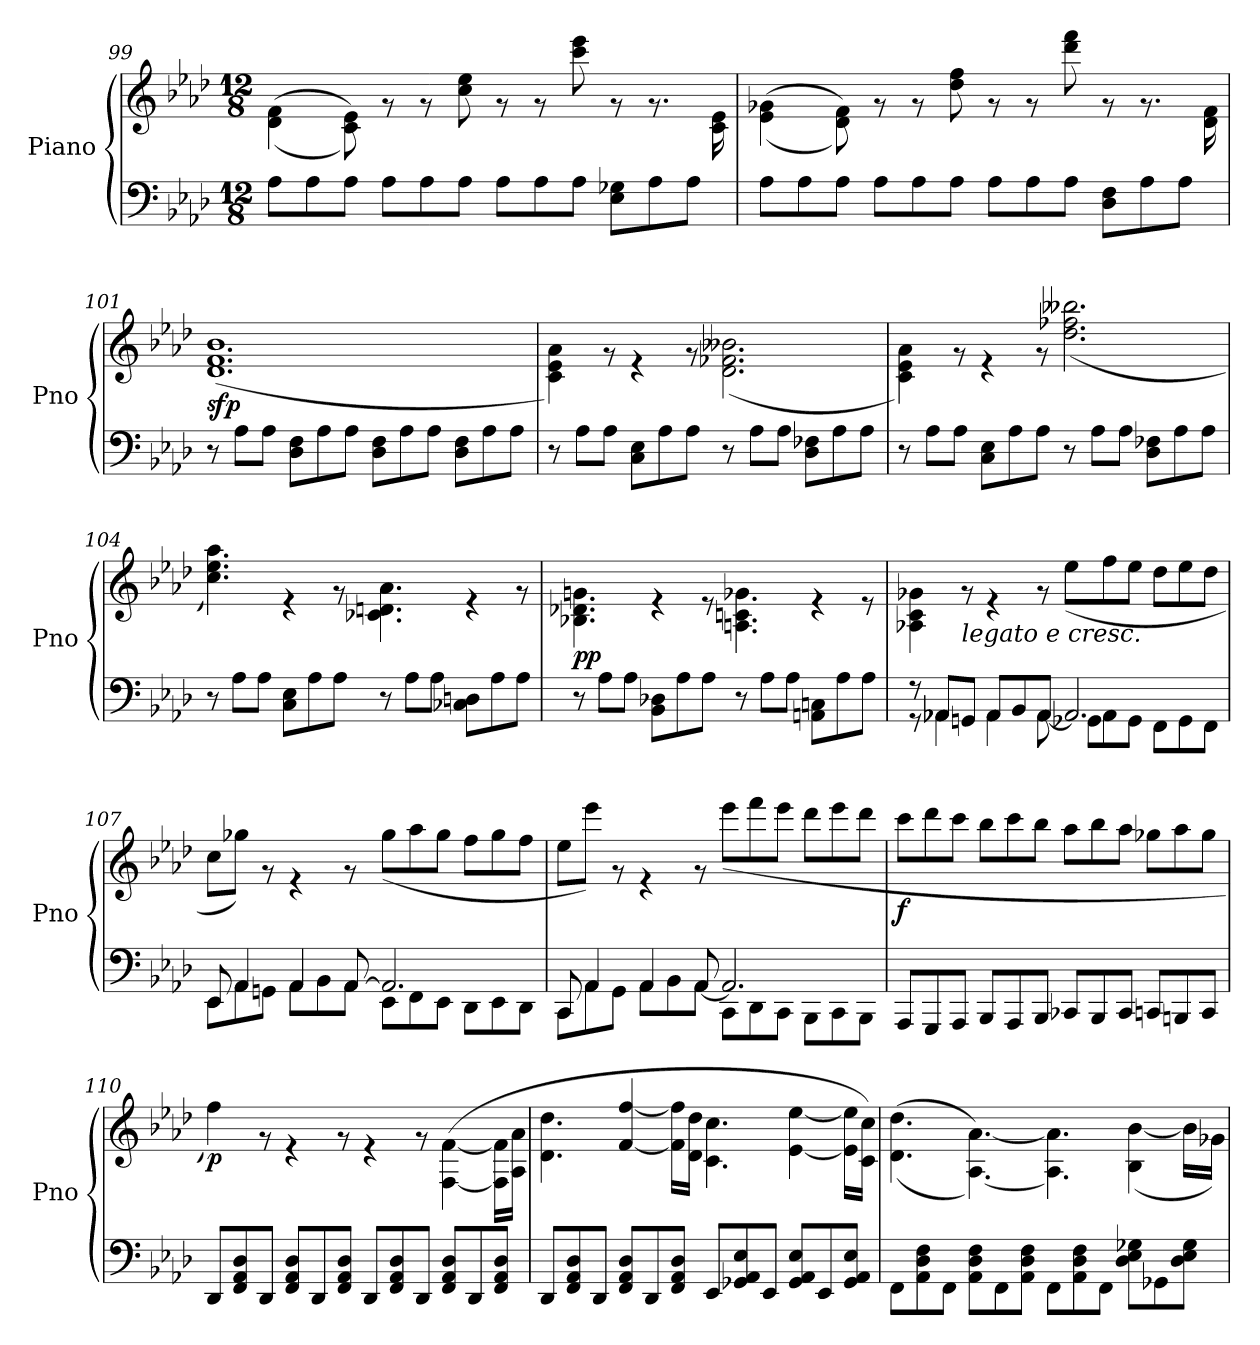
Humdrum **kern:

**kern	**kern	**dynam
*part1	*part1	*part1
*staff2	*staff1	*staff1/2
*I"Piano	*	*
*I'Pno	*	*
*clefF4	*clefG2	*
*k[b-e-a-d-]	*k[b-e-a-d-]	*
*M12/8	*M12/8	*
=99	=99	=99
*	*^	*
8A-\L	1.ryy	(<(<4d-\ 4f\	.
8A-\	.	.	.
8A-\J	.	8c\ 8e-\))	.
8A-\L	.	8r	.
8A-\	.	8r	.
8A-\J	.	8cc\ 8ee-\	.
8A-\L	.	8r	.
8A-\	.	8r	.
8A-\J	.	8ccc\ 8eee-\	.
8E-\ 8G-X\L	.	8r	.
8A-\	.	8.r	.
8A-\J	.	.	.
.	.	16c\ 16e-\	.
!!LO:LB:g=z	!!
=100	=100	=100	=100
8A-\L	1.ryy	(<(<4e-\ 4g-X\	.
8A-\	.	.	.
8A-\J	.	8d-\ 8f\))	.
8A-\L	.	8r	.
8A-\	.	8r	.
8A-\J	.	8dd-\ 8ff\	.
8A-\L	.	8r	.
8A-\	.	8r	.
8A-\J	.	8ddd-\ 8fff\	.
8D-\ 8F\L	.	8r	.
8A-\	.	8.r	.
8A-\J	.	.	.
.	.	16d-\ 16f\	.
=101	=101	=101	=101
!	!	!	!LO:DY:b
8r	1.ryy	(>1.d- 1.f 1.b-	sfp
8A-\L	.	.	.
8A-\J	.	.	.
8D-\ 8F\L	.	.	.
8A-\	.	.	.
8A-\J	.	.	.
8D-\ 8F\L	.	.	.
8A-\	.	.	.
8A-\J	.	.	.
8D-\ 8F\L	.	.	.
8A-\	.	.	.
8A-\J	.	.	.
=102	=102	=102	=102
8r	1.ryy	4c\ 4e-\ 4a-\)	.
8A-\L	.	.	.
8A-\J	.	8r	.
8C\ 8E-\L	.	4r	.
8A-\	.	.	.
8A-\J	.	8r	.
8r	.	(>2.d-\ 2.f-X\ 2.b--X\	.
8A-\L	.	.	.
8A-\J	.	.	.
8D-\ 8F-X\L	.	.	.
8A-\	.	.	.
8A-\J	.	.	.
!!LO:LB:g=z	!!
=103	=103	=103	=103
8r	1.ryy	4c\ 4e-\ 4a-\)	.
8A-\L	.	.	.
8A-\J	.	8r	.
8C\ 8E-\L	.	4r	.
8A-\	.	.	.
8A-\J	.	8r	.
8r	.	(<2.dd-\ 2.ff-X\ 2.bb--X\	.
8A-\L	.	.	.
8A-\J	.	.	.
8D-\ 8F-X\L	.	.	.
8A-\	.	.	.
8A-\J	.	.	.
=104	=104	=104	=104
8r	1.ryy	4.cc\ 4.ee-\ 4.aa-\)	.
8A-\L	.	.	.
8A-\J	.	.	.
8C\ 8E-\L	.	4r	.
8A-\	.	.	.
8A-\J	.	8r	.
8r	.	4.c-X\ 4.dn\ 4.a-\	.
8A-\L	.	.	.
8A-\J	.	.	.
8C-X\ 8Dn\L	.	4r	.
8A-\	.	.	.
8A-\J	.	8r	.
!!LO:LB:g=z	!!
=105	=105	=105	=105
!	!	!	!LO:DY:b
8r	1.ryy	4.B-X\ 4.d-X\ 4.gn\	pp
8A-\L	.	.	.
8A-\J	.	.	.
8BB-\ 8D-X\L	.	4r	.
8A-\	.	.	.
8A-\J	.	8r	.
8r	.	4.An\ 4.cn\ 4.g-X\	.
8A-\L	.	.	.
8A-\J	.	.	.
8AAn\ 8Cn\L	.	4r	.
8A-\	.	.	.
8A-\J	.	8r	.
=106	=106	=106	=106
*^	*	*	*
8r	8r	1.ryy	4A-X\ 4c\ 4g-X\	.
8AA-X/L	4AA-X\	.	.	.
!	!	!	!LO:TX:b:i:t=legato e cresc.	!
8GGn/J	.	.	8r	.
8AA-/L	4AA-\	.	4r	.
8BB-/	.	.	.	.
8AA-/J	[8AA-\	.	8r	.
2.AA-/]	8GG-X\L	.	(<8ee-\L	.
.	8AA-\	.	8ff\	.
.	8GG-\J	.	8ee-\J	.
.	8FF\L	.	8dd-\L	.
.	8GG-\	.	8ee-\	.
.	8FF\J	.	8dd-\J	.
!!LO:PB:g=z	!!
=107	=107	=107	=107	=107
8EE-/	8EE-\L	1.ryy	8cc\L	.
4AA-/	8AA-\	.	8gg-X\J)	.
.	8GGn\J	.	8r	.
4AA-/	8AA-\L	.	4r	.
.	8BB-\	.	.	.
[8AA-/	8AA-\J	.	8r	.
2.AA-/]	8EE-\L	.	(<8gg-\L	.
.	8FF\	.	8aa-\	.
.	8EE-\J	.	8gg-\J	.
.	8DD-\L	.	8ff\L	.
.	8EE-\	.	8gg-\	.
.	8DD-\J	.	8ff\J	.
=108	=108	=108	=108	=108
8CC/	8CC\L	1.ryy	8ee-\L	.
4AA-/	8AA-\	.	8eee-\J)	.
.	8GG\J	.	8r	.
4AA-/	8AA-\L	.	4r	.
.	8BB-\	.	.	.
8AA-/	[8AA-\J	.	8r	.
2.AA-/]	8CC\L	.	(<8eee-\L	.
.	8DD-\	.	8fff\	.
.	8CC\J	.	8eee-\J	.
.	8BBB-\L	.	8ddd-\L	.
.	8CC\	.	8eee-\	.
.	8BBB-\J	.	8ddd-\J	.
!!LO:LB:g=z	!!
=109	=109	=109	=109	=109
!	!	!	!	!LO:DY:b
*v	*v	*	*	*
8AAA-/L	1.ryy	8ccc\L	f
8GGG/	.	8ddd-\	.
8AAA-/J	.	8ccc\J	.
8BBB-/L	.	8bb-\L	.
8AAA-/	.	8ccc\	.
8BBB-/J	.	8bb-\J	.
8CC-X/L	.	8aa-\L	.
8BBB-/	.	8bb-\	.
8CC-/J	.	8aa-\J	.
8CCn/L	.	8gg-X\L	.
8BBBn/	.	8aa-\	.
8CC/J	.	8gg-\J	.
=110	=110	=110	=110
!	!	!	!LO:DY:b
8DD-/L	1.ryy	4ff\)	p
8FF/ 8AA-/ 8D-/	.	.	.
8DD-/J	.	8r	.
8FF/ 8AA-/ 8D-/L	.	4r	.
8DD-/	.	.	.
8FF/ 8AA-/ 8D-/J	.	8r	.
8DD-/L	.	4r	.
8FF/ 8AA-/ 8D-/	.	.	.
8DD-/J	.	8r	.
8FF/ 8AA-/ 8D-/L	.	(>[4F\ [4f\	.
8DD-/	.	.	.
8FF/ 8AA-/ 8D-/J	.	16F\] 16f\]LL	.
.	.	16A-\ 16a-\JJ	.
!!LO:LB:g=z	!!
=111	=111	=111	=111
8DD-/L	1.ryy	4.d-\ 4.dd-\	.
8FF/ 8AA-/ 8D-/	.	.	.
8DD-/J	.	.	.
8FF/ 8AA-/ 8D-/L	.	[4f/ [4ff/	.
8DD-/	.	.	.
8FF/ 8AA-/ 8D-/J	.	16f\] 16ff\]LL	.
.	.	16d-\ 16dd-\JJ	.
8EE-/L	.	4.c\ 4.cc\	.
8GG-X/ 8AA-/ 8E-/	.	.	.
8EE-/J	.	.	.
8GG-/ 8AA-/ 8E-/L	.	[4e-\ [4ee-\	.
8EE-/	.	.	.
8GG-/ 8AA-/ 8E-/J	.	16e-\] 16ee-\]LL	.
.	.	16c\ 16cc\JJ)	.
=112	=112	=112	=112
8FF\L	1.ryy	(<(<4.d-\ 4.dd-\	.
8AA-\ 8D-\ 8F\	.	.	.
8FF\J	.	.	.
8AA-\ 8D-\ 8F\L	.	[4.A-\ [4.a-\))	.
8FF\	.	.	.
8AA-\ 8D-\ 8F\J	.	.	.
8FF\L	.	4.A-\] 4.a-\]	.
8AA-\ 8D-\ 8F\	.	.	.
8FF\J	.	.	.
8D-\ 8E-\ 8G-X\L	.	(<4B-\ [4b-\	.
8GG-X\	.	.	.
8D-\ 8E-\ 8G-\J	.	16b-\LL]	.
.	.	16g-X\JJ)	.
*	*v	*v	*
=	=	=
*-	*-	*-
